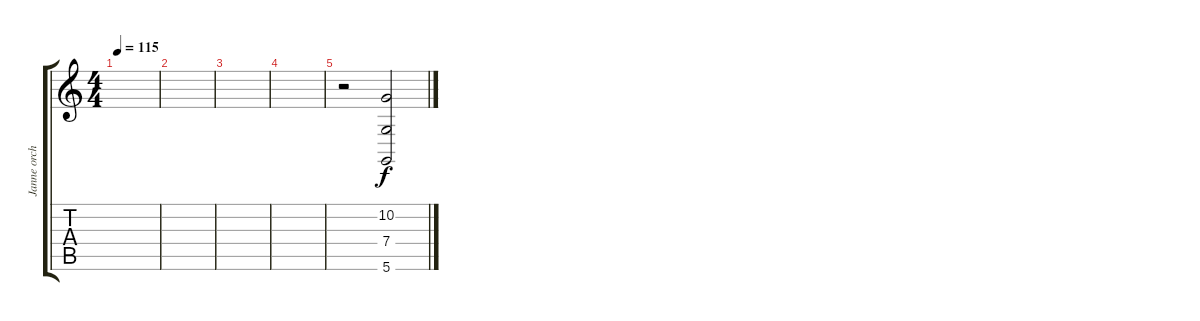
\track ("Janne orchesta" "Janne orch") {instrument orchestrahit}
\staff {score tabs}
\tuning (D4 A3 F3 C3 G2 D2) {hide}
\ts (4 4)
\tempo 115
\clef g2
\ks c
|
|
|
|
r.2 (10.2 7.4 5.6).2
